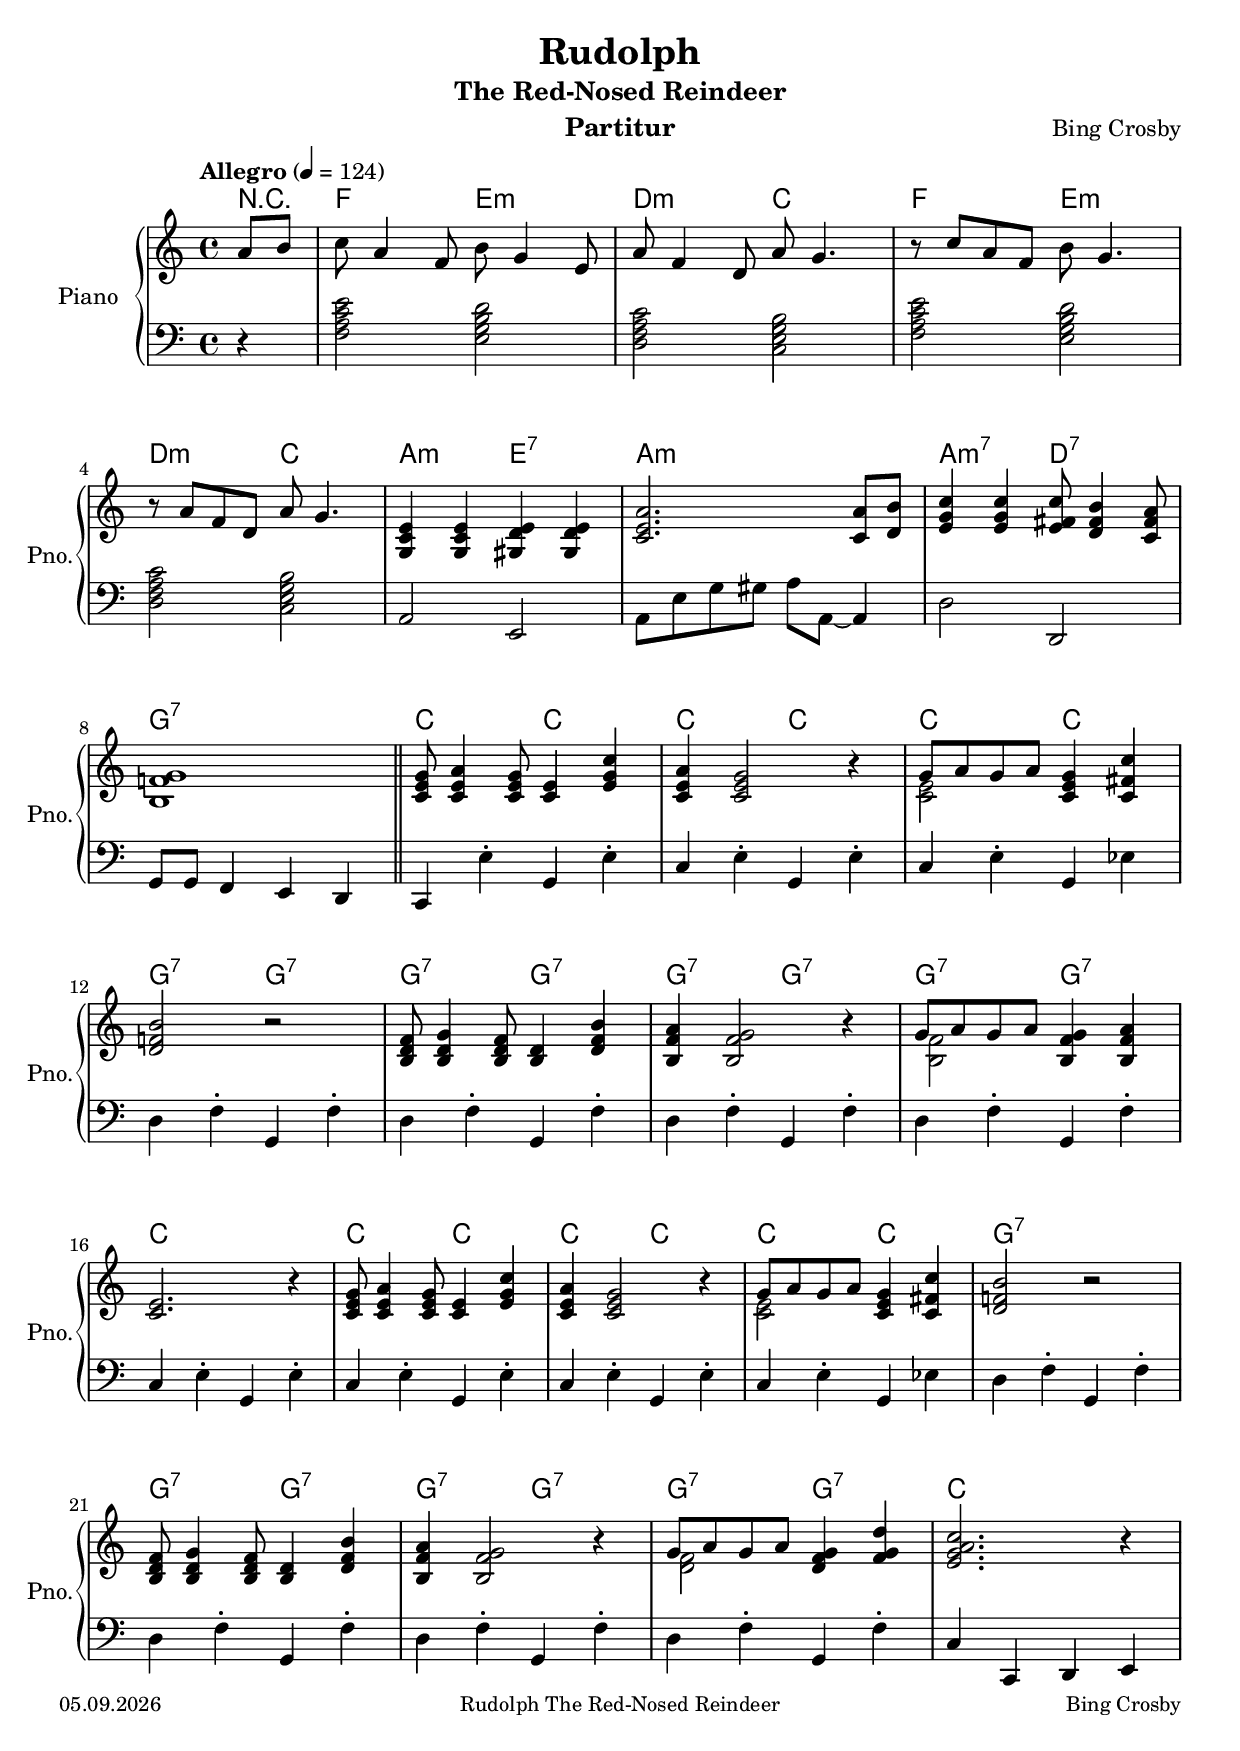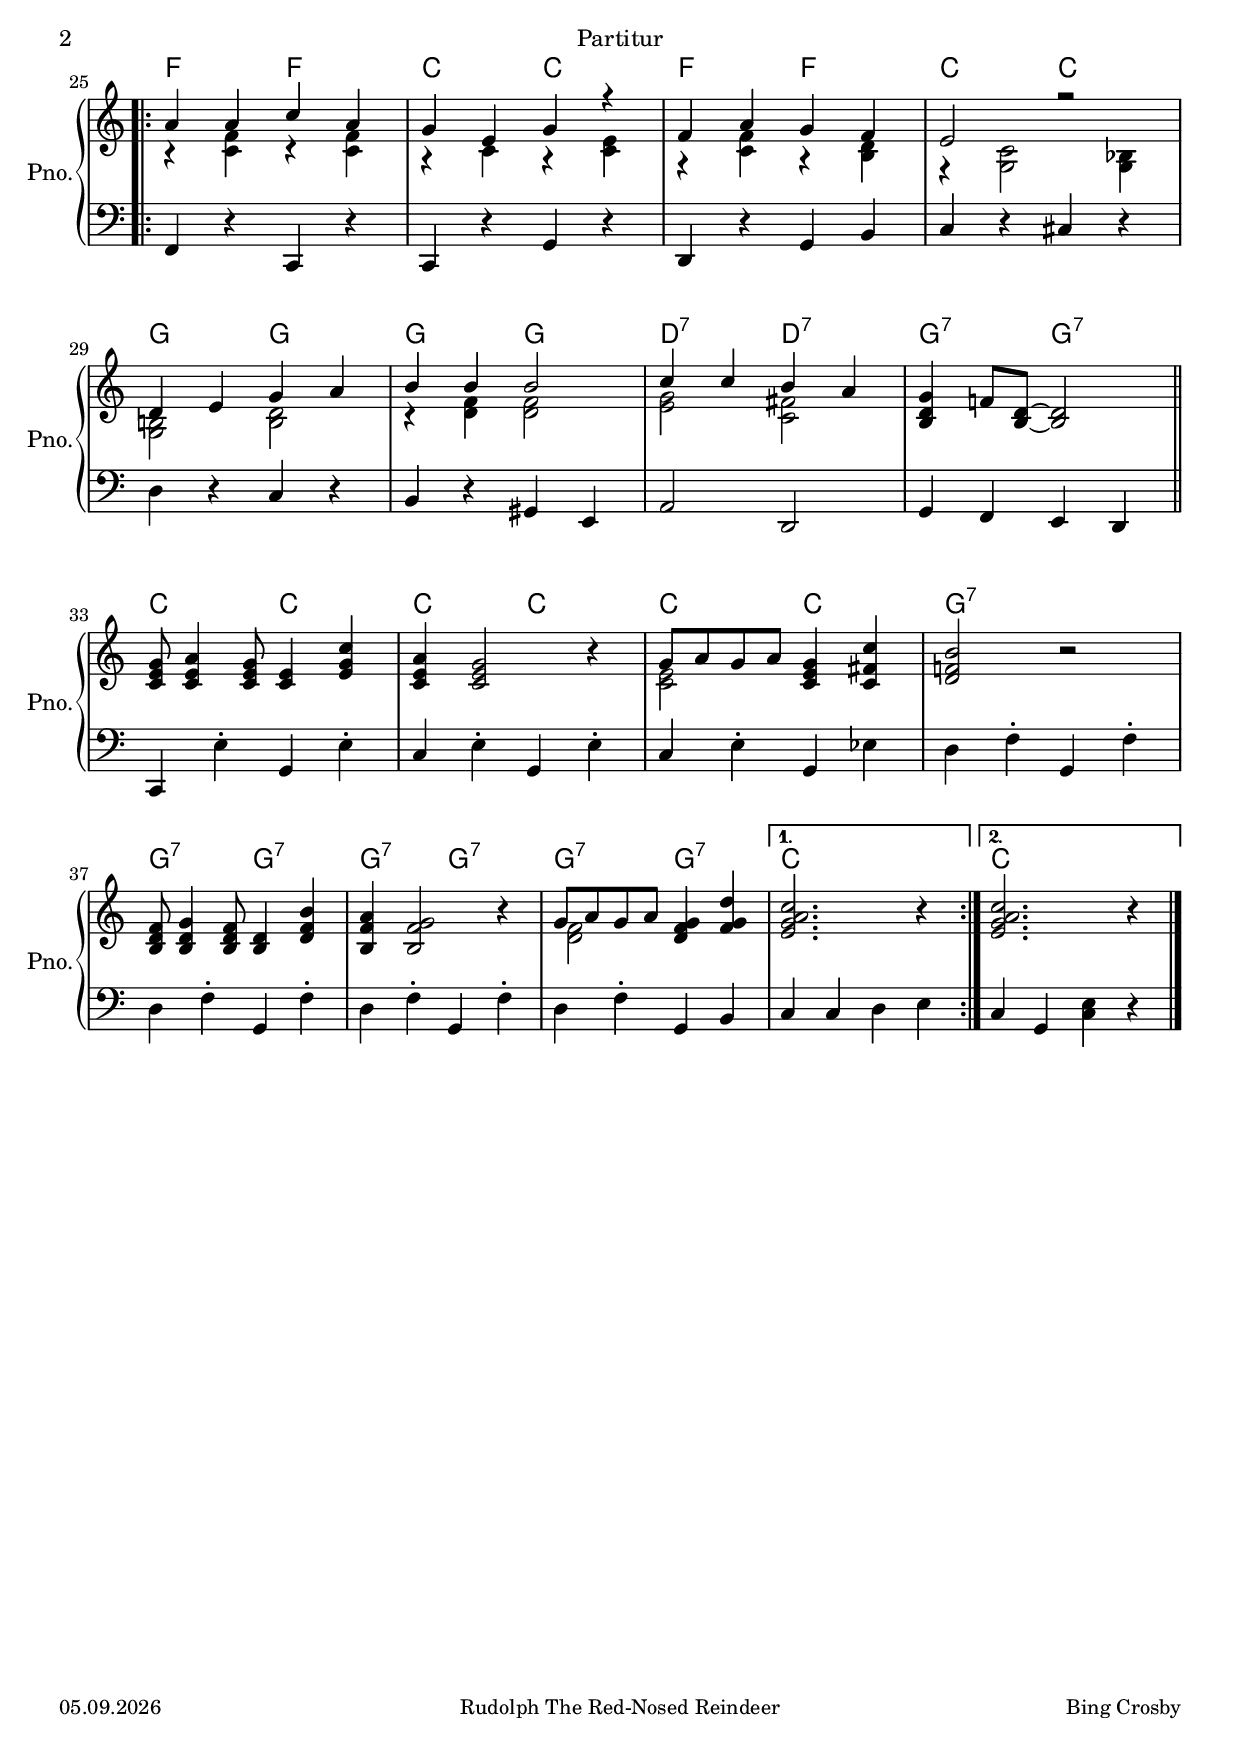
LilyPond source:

\version "2.18.2"

\version "2.18.2"

header-title = "Rudolph"
header-subtitle = "The Red-Nosed Reindeer"
header-subsubtitle = ""
header-composer = "Bing Crosby"
header-opus = ""
header-updated = #(strftime "%d.%m.%Y" (localtime (current-time)))

\header {
  title = \header-title
  subtitle = \header-subtitle  
  subsubtitle = \header-subsubtitle
  composer = \header-composer  
  opus = \header-opus  
  instrument = ""  
}

\paper {
  oddFooterMarkup = \markup { \smaller 
    \fill-line {
      \left-align { \header-updated } 
      \center-align { \concat { \header-title " " \header-subtitle } }
      \right-align { \header-composer } 
    }
  }
  evenFooterMarkup = \oddFooterMarkup
}


globalSettings= {
  \key c \major
  \time 4/4
  \tempo Allegro 4=124
  \partial 4
  \mergeDifferentlyHeadedOn 
  \mergeDifferentlyDottedOn
}

#(define (override-color-for-all-grobs color)
  (lambda (context)
   (let loop ((x all-grob-descriptions))
    (if (not (null? x))
     (let ((grob-name (caar x)))
      (ly:context-pushpop-property context grob-name 'color color)
      (loop (cdr x)))))))

\version "2.18.2"

\version "2.18.2"

header-title = "Rudolph"
header-subtitle = "The Red-Nosed Reindeer"
header-subsubtitle = ""
header-composer = "Bing Crosby"
header-opus = ""
header-updated = #(strftime "%d.%m.%Y" (localtime (current-time)))

\header {
  title = \header-title
  subtitle = \header-subtitle  
  subsubtitle = \header-subsubtitle
  composer = \header-composer  
  opus = \header-opus  
  instrument = ""  
}

\paper {
  oddFooterMarkup = \markup { \smaller 
    \fill-line {
      \left-align { \header-updated } 
      \center-align { \concat { \header-title " " \header-subtitle } }
      \right-align { \header-composer } 
    }
  }
  evenFooterMarkup = \oddFooterMarkup
}


globalSettings= {
  \key c \major
  \time 4/4
  \tempo Allegro 4=124
  \partial 4
  \mergeDifferentlyHeadedOn 
  \mergeDifferentlyDottedOn
}

#(define (override-color-for-all-grobs color)
  (lambda (context)
   (let loop ((x all-grob-descriptions))
    (if (not (null? x))
     (let ((grob-name (caar x)))
      (ly:context-pushpop-property context grob-name 'color color)
      (loop (cdr x)))))))


pianoTreble = \relative c'' { %\voiceOne 
  \globalSettings
  \clef treble
  a8 b |
  c a4 f8 b g4 e8 |
  a8 f4 d8 a' g4. |
  r8 c a f b g4. | \break
  %4
  r8 a f d a' g4. |
  <g, c e>4 <g c e> <gis d' e> <gis d' e> |
  <c e a>2. <c a'>8 <d b'> |
  <e g c>4 <e g c> <e fis c'>8 <d fis b>4 <c fis a>8 | \break
  %8
  <b f'! g>1 | \bar "||"
  <c e g>8 <c e a>4 <c e g>8 <c e>4 <e g c> |
  <c e a>4 <c e g>2 r4 |
  << {g'8 a g a <c, e g>4 <c fis c'> } \\ { <c e>2 s2 } >> | \break
  %12
  <d f! b>2 r |
  <b d f>8 <b d g>4 <b d f>8 <b d>4 <d f b> |
  <b f' a>4 <b f' g>2 r4 |
  << {g'8 a g a <b, f' g>4 <b f' a> } \\ { <b f'>2 s2 } >> | \break
  %16
  <c e>2. r4 |
  <c e g>8 <c e a>4 <c e g>8 <c e>4 <e g c> |
  <c e a>4 <c e g>2 r4 |
  << {g'8 a g a <c, e g>4 <c fis c'> } \\ { <c e>2 s2 } >> |
  <d f! b>2 r | \break
  %21
  <b d f>8 <b d g>4 <b d f>8 <b d>4 <d f b> |
  <b f' a>4 <b f' g>2 r4 |
  << {g'8 a g a <d, f g>4 <f g d'> } \\ { <d f>2 s2 } >> | 
  <e g a c>2. r4 | \break
  %25
  \repeat volta 2 {
    << {a4 a c a} \\ {r4 <c, f> r <c f>} >> |
    << {g'4 e g r} \\ {r4 c,  r <c e>} >> |
    << {f4 a g f} \\ {r4 <c f> r <b d>} >> |
    << {e2 r} \\ {r4 <g, c>2 <g bes>4} >> | \break
    %29
    << { d'4 e g a } \\ { <g, b!>2 <b d> } >> |
    << {b'4 b b2} \\ {r4 <d, f> <d f>2 } >> |
    << {c'4 c b a} \\ {<e g>2 <c fis>} >> |
    <b d g>4 f'!8 <b, d>~ <b d>2 | \bar "||" \break
    %33
    <c e g>8 <c e a>4 <c e g>8 <c e>4 <e g c> |
    <c e a>4 <c e g>2 r4 |
    << {g'8 a g a <c, e g>4 <c fis c'> } \\ { <c e>2 s2 } >> |
    <d f! b>2 r | \break
    %37
    <b d f>8 <b d g>4 <b d f>8 <b d>4 <d f b> |
    <b f' a>4 <b f' g>2 r4 |
    << {g'8 a g a <d, f g>4 <f g d'> } \\ { <d f>2 s2 } >> |   
  }
  \alternative {
    { <e g a c>2. r4 | }
    { <e g a c>2. r4 | }
  }
  \bar "|." 
}

pianoBass = \relative c { %\voiceOne 
  \globalSettings
  \clef bass
  r4 |
  <f a c e>2 <e g b d>  |
  <d f a c> <c e g b> |
  <f a c e> <e g b d> | \break
  %4
  <d f a c> <c e g b> |
  a e |
  a8 e' g gis a a,~ a4  |
  d2 d, | \break
  %8
  g8 g f4 e d | \bar "||"
  c4 e'-. g, e'-. |
  c4 e-. g, e'-. |
  c4 e-. g, es' | \break
  %12
  d f-. g, f'-. |
  d f-. g, f'-. |
  d f-. g, f'-. |
  d f-. g, f'-. | \break
  %16
  c e-. g, e'-.|
  c e-. g, e'-.|
  c e-. g, e'-.|
  c e-. g, es' |
  d f-. g, f'-. | \break
  %21
  d f-. g, f'-. |
  d f-. g, f'-. |
  d f-. g, f'-. |
  c c, d e | \break
  %25
  \repeat volta 2 {
    f r c r |
    c r g' r |
    d r g b |
    c r cis r | \break
    %29
    d r c r |
    b r gis e |
    a2 d, |
    g4 f e d | \bar "||" \break
    %33
    c e'-. g, e'-. |
    c e-. g, e'-. |
    c e-. g, es' |
    d f-. g, f'-. | \break
    %37
    d f-. g, f'-. |
    d f-. g, f'-. |
    d f-. g, b |
  }
  \alternative {
    { c c d e  }
    { c g <c e> r }
  }
  \bar "|." 
}

\version "2.18.2"

\version "2.18.2"

header-title = "Rudolph"
header-subtitle = "The Red-Nosed Reindeer"
header-subsubtitle = ""
header-composer = "Bing Crosby"
header-opus = ""
header-updated = #(strftime "%d.%m.%Y" (localtime (current-time)))

\header {
  title = \header-title
  subtitle = \header-subtitle  
  subsubtitle = \header-subsubtitle
  composer = \header-composer  
  opus = \header-opus  
  instrument = ""  
}

\paper {
  oddFooterMarkup = \markup { \smaller 
    \fill-line {
      \left-align { \header-updated } 
      \center-align { \concat { \header-title " " \header-subtitle } }
      \right-align { \header-composer } 
    }
  }
  evenFooterMarkup = \oddFooterMarkup
}


globalSettings= {
  \key c \major
  \time 4/4
  \tempo Allegro 4=124
  \partial 4
  \mergeDifferentlyHeadedOn 
  \mergeDifferentlyDottedOn
}

#(define (override-color-for-all-grobs color)
  (lambda (context)
   (let loop ((x all-grob-descriptions))
    (if (not (null? x))
     (let ((grob-name (caar x)))
      (ly:context-pushpop-property context grob-name 'color color)
      (loop (cdr x)))))))


%guitarVoice = \relative c' {  }

guitarChords = \chordmode { 
  r4 | f2 e:m | d:m c | f e:m | d:m c | a:m e:7 | a:m s | 
  a:m7 d:7 | g:7 s | c c | c c | c c | g:7 g:7 | g:7 g:7 |
  g:7 g:7 | g:7 g:7 | c s | c c | c c | c c | g:7 s |
  g:7 g:7 | g:7 g:7 | g:7 g:7 | c s | f f | c c | f f | c c |
  g g | g g | d:7 d:7 | g:7 g:7 | c c | c c | c c | g:7 s |
  g:7 g:7 | g:7 g:7 | g:7 g:7 | c1 | c
}


\header {
  instrument = "Partitur"
}

\score {
  <<            
    \new ChordNames { \germanChords \guitarChords }
    \new PianoStaff \with { instrumentName = "Piano" shortInstrumentName = "Pno." } { << \new Staff { \pianoTreble } \new Staff { \pianoBass } >> }
  >>
  \layout { 
    indent = 1.5\cm
    short-indent = 0.5\cm
  }
}
